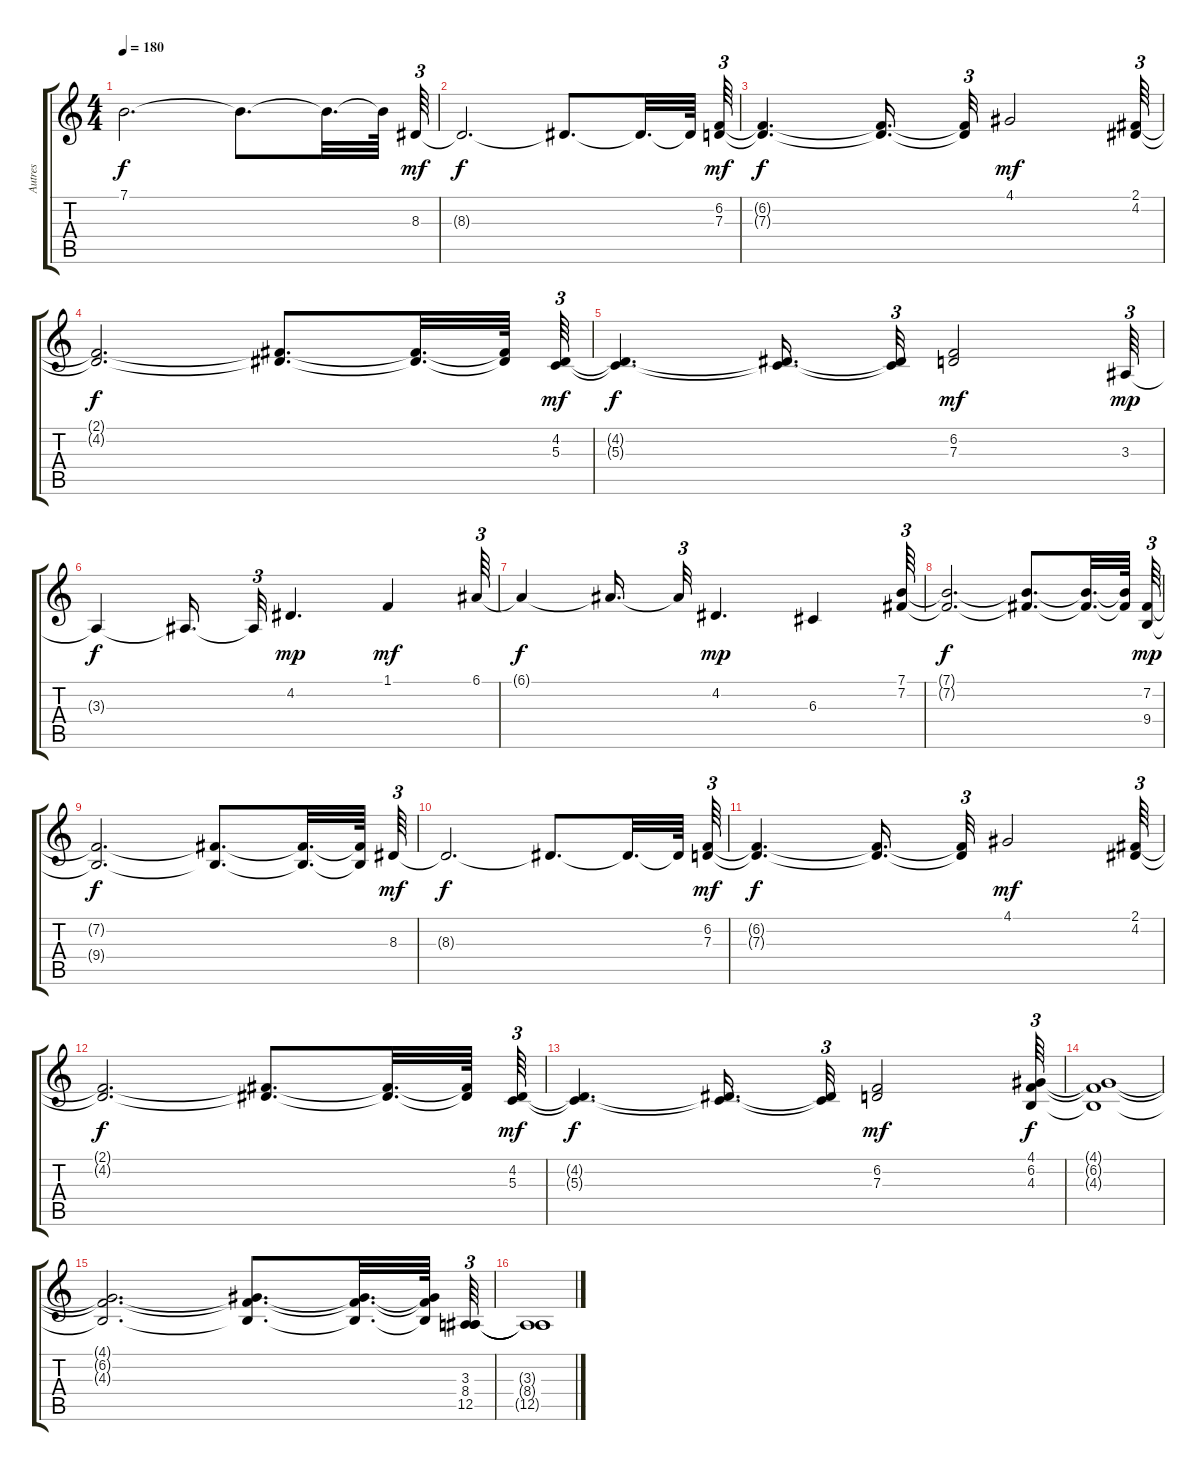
\track ("Autres" "Autres") {instrument stringensemble1}
\staff {score tabs}
\tuning (E4 B3 G3 D3 A2 E2) {hide}
\ts (4 4)
\tempo 180
\clef g2
\ks c
7.1{t}.2{d dy f} 7.1{t}.8{d} 7.1{t}.32{d} 7.1{t}.64 8.3.64{tu (3 2) dy mf} |
8.3{t}.2{d dy f} 8.3{t}.8{d} 8.3{t}.32{d} 8.3{t}.64 (6.2 7.3).64{tu (3 2) dy mf} |
(6.2{t} 7.3{t}).4{d dy f} (6.2{t} 7.3{t}).16{d} (6.2{t} 7.3{t}).32{tu (3 2)} 4.1.2{dy mf} (2.1 4.2).64{tu (3 2)} |
(2.1{t} 4.2{t}).2{d dy f} (2.1{t} 4.2{t}).8{d} (2.1{t} 4.2{t}).32{d} (2.1{t} 4.2{t}).64 (4.2 5.3).64{tu (3 2) dy mf} |
(4.2{t} 5.3{t}).4{d dy f} (4.2{t} 5.3{t}).16{d} (4.2{t} 5.3{t}).32{tu (3 2)} (6.2 7.3).2{dy mf} 3.3.64{tu (3 2) dy mp} |
3.3{t}.4{dy f} 3.3{t}.16{d} 3.3{t}.32{tu (3 2)} 4.2.4{d dy mp} 1.1.4{dy mf} 6.1.64{tu (3 2)} |
6.1{t}.4{dy f} 6.1{t}.16{d} 6.1{t}.32{tu (3 2)} 4.2.4{d dy mp} 6.3.4 (7.1 7.2).64{tu (3 2)} |
(7.1{t} 7.2{t}).2{d dy f} (7.1{t} 7.2{t}).8{d} (7.1{t} 7.2{t}).32{d} (7.1{t} 7.2{t}).64 (7.2 9.4).64{tu (3 2) dy mp} |
(7.2{t} 9.4{t}).2{d dy f} (7.2{t} 9.4{t}).8{d} (7.2{t} 9.4{t}).32{d} (7.2{t} 9.4{t}).64 8.3.64{tu (3 2) dy mf} |
8.3{t}.2{d dy f} 8.3{t}.8{d} 8.3{t}.32{d} 8.3{t}.64 (6.2 7.3).64{tu (3 2) dy mf} |
(6.2{t} 7.3{t}).4{d dy f} (6.2{t} 7.3{t}).16{d} (6.2{t} 7.3{t}).32{tu (3 2)} 4.1.2{dy mf} (2.1 4.2).64{tu (3 2)} |
(2.1{t} 4.2{t}).2{d dy f} (2.1{t} 4.2{t}).8{d} (2.1{t} 4.2{t}).32{d} (2.1{t} 4.2{t}).64 (4.2 5.3).64{tu (3 2) dy mf} |
(4.2{t} 5.3{t}).4{d dy f} (4.2{t} 5.3{t}).16{d} (4.2{t} 5.3{t}).32{tu (3 2)} (6.2 7.3).2{dy mf} (4.1 6.2 4.3).64{tu (3 2) dy f balance 12} |
(4.1{t} 6.2{t} 4.3{t}).1 |
(4.1{t} 6.2{t} 4.3{t}).2{d} (4.1{t} 6.2{t} 4.3{t}).8{d} (4.1{t} 6.2{t} 4.3{t}).32{d} (4.1{t} 6.2{t} 4.3{t}).64 (3.3 8.4 12.5).64{tu (3 2)} |
(3.3{t} 8.4{t} 12.5{t}).1
